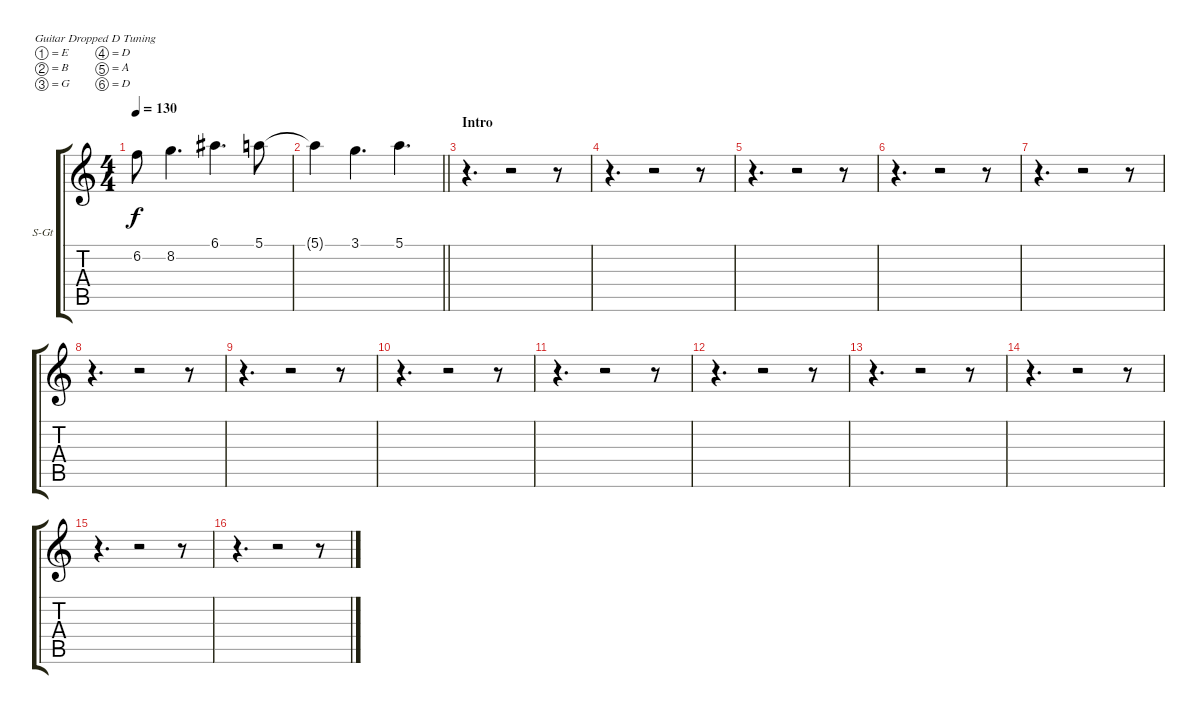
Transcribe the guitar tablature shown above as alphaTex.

\bracketExtendMode groupsimilarinstruments
\firstSystemTrackNameOrientation horizontal
\otherSystemsTrackNameOrientation horizontal
\track ("Keyboards (Mike Elizondo)" "S-Gt") {instrument glockenspiel}
\staff {score tabs}
\tuning (E4 B3 G3 D3 A2 D2)
\displaytranspose 12
\ts (4 4)
\tempo 130
\clef g2
\ks c
6.2{t}.8{dy f} 8.2.4{d} 6.1.4{d} 5.1.8 |
\barLineRight lightlight
5.1{t}.4 3.1.4{d} 5.1.4{d} |
\section ("" "Intro")
r.4{d} r.2 r.8 |
r.4{d} r.2 r.8 |
r.4{d} r.2 r.8 |
r.4{d} r.2 r.8 |
r.4{d} r.2 r.8 |
r.4{d} r.2 r.8 |
r.4{d} r.2 r.8 |
r.4{d} r.2 r.8 |
r.4{d} r.2 r.8 |
r.4{d} r.2 r.8 |
r.4{d} r.2 r.8 |
r.4{d} r.2 r.8 |
r.4{d} r.2 r.8 |
r.4{d} r.2 r.8
